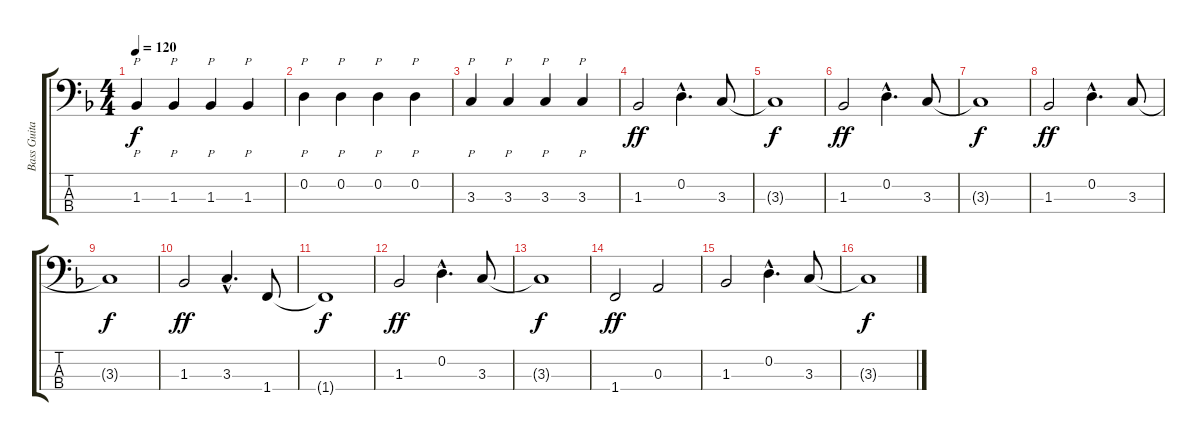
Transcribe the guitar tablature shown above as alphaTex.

\track ("Bass Guitar" "Bass Guita") {instrument electricbassfinger}
\staff {score tabs}
\tuning (G2 D2 A1 E1) {hide}
\ts (4 4)
\tempo 120
\clef f4
\ks f
1.3.4{p dy f} 1.3.4{p} 1.3.4{p} 1.3.4{p} |
0.2.4{p} 0.2.4{p} 0.2.4{p} 0.2.4{p} |
3.3.4{p} 3.3.4{p} 3.3.4{p} 3.3.4{p} |
1.3.2{dy ff} 0.2{hac}.4{d} 3.3.8 |
3.3{t}.1{dy f} |
1.3.2{dy ff} 0.2{hac}.4{d} 3.3.8 |
3.3{t}.1{dy f} |
1.3.2{dy ff} 0.2{hac}.4{d} 3.3.8 |
3.3{t}.1{dy f} |
1.3.2{dy ff} 3.3{hac}.4{d} 1.4.8 |
1.4{t}.1{dy f} |
1.3.2{dy ff} 0.2{hac}.4{d} 3.3.8 |
3.3{t}.1{dy f} |
1.4.2{dy ff} 0.3.2 |
1.3.2 0.2{hac}.4{d} 3.3.8 |
3.3{t}.1{dy f}
